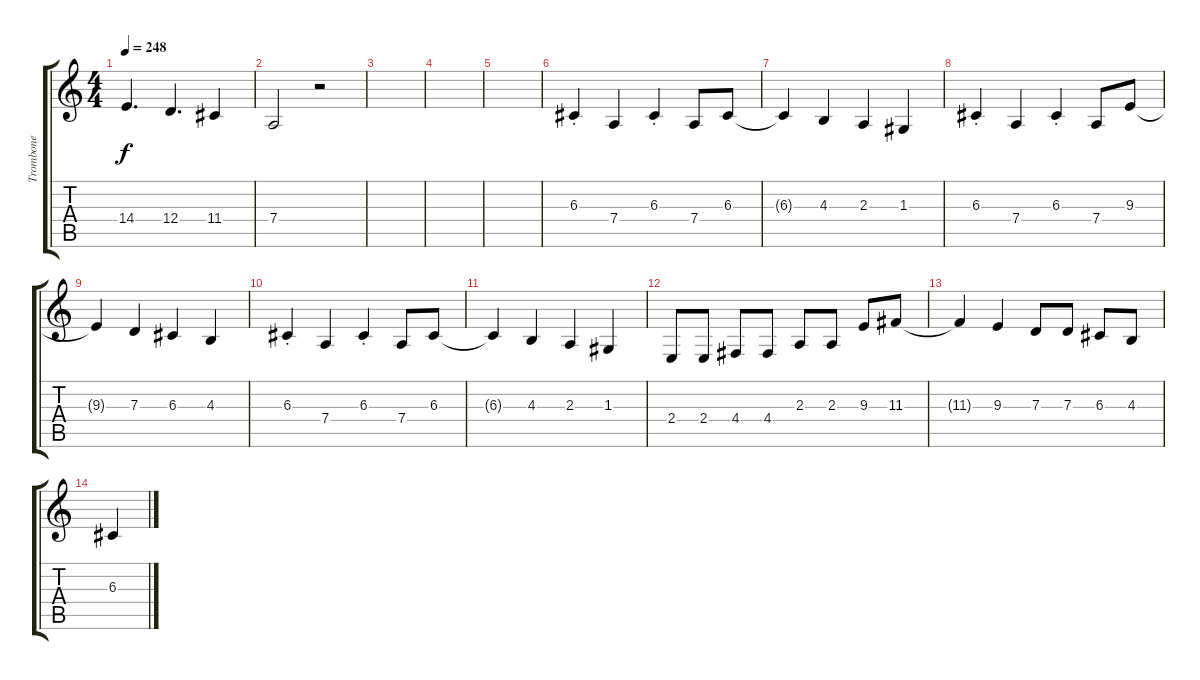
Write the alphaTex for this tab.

\track ("Trombone" "Trombone") {instrument trombone}
\staff {score tabs}
\tuning (E4 B3 G3 D3 A2 E2) {hide}
\ts (4 4)
\tempo 248
\clef g2
\ks c
14.4.4{d dy f} 12.4.4{d} 11.4.4 |
7.4.2 r.2 |
|
|
|
6.3{st}.4 7.4.4 6.3{st}.4 7.4.8 6.3.8 |
6.3{t}.4 4.3.4 2.3.4 1.3.4 |
6.3{st}.4 7.4.4 6.3{st}.4 7.4.8 9.3.8 |
9.3{t}.4 7.3.4 6.3.4 4.3.4 |
6.3{st}.4 7.4.4 6.3{st}.4 7.4.8 6.3.8 |
6.3{t}.4 4.3.4 2.3.4 1.3.4 |
2.4.8 2.4.8 4.4.8 4.4.8 2.3.8 2.3.8 9.3.8 11.3.8 |
11.3{t}.4 9.3.4 7.3.8 7.3.8 6.3.8 4.3.8 |
6.3.4
